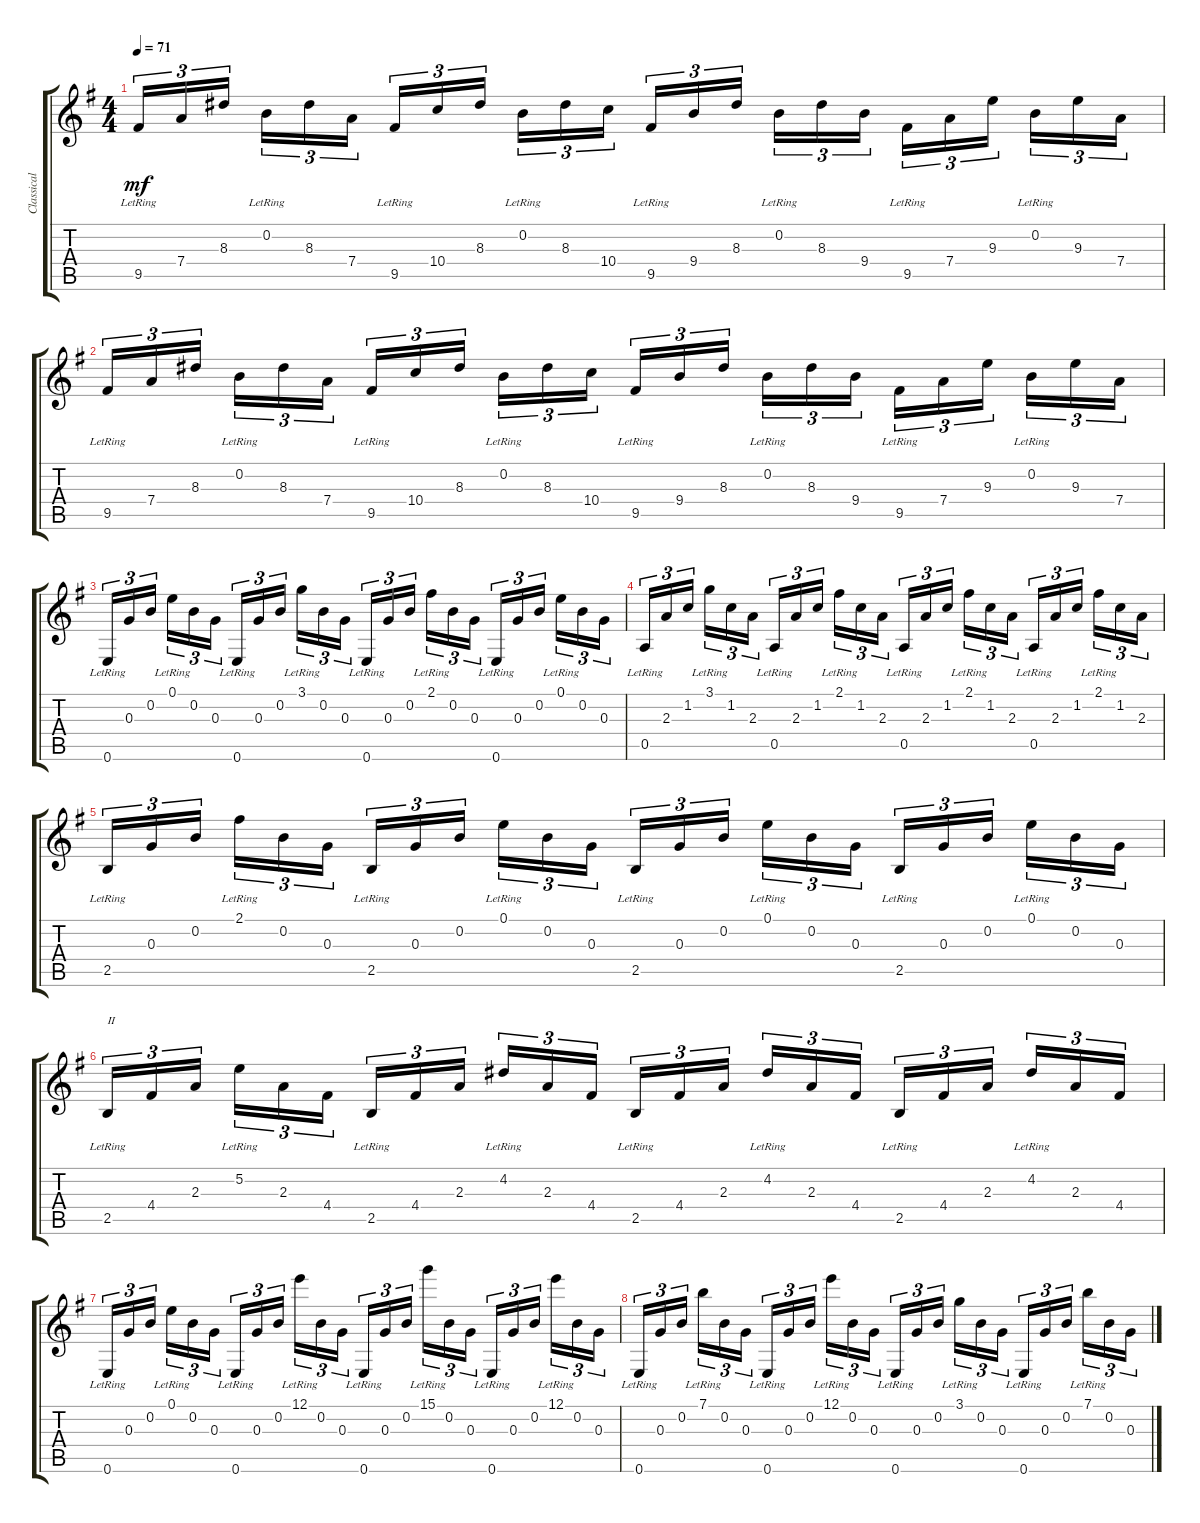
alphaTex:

\track ("Classical Guitar" "Classical ") {instrument acousticguitarnylon}
\staff {score tabs}
\tuning (E4 B3 G3 D3 A2 E2) {hide}
\ts (4 4)
\tempo 71
\clef g2
\ks eminor
9.5{lr}.16{tu (3 2) dy mf} 7.4.16{tu (3 2)} 8.3.16{tu (3 2) beam splitsecondary} 0.2{lr}.16{tu (3 2)} 8.3.16{tu (3 2)} 7.4.16{tu (3 2)} 9.5{lr}.16{tu (3 2)} 10.4.16{tu (3 2)} 8.3.16{tu (3 2) beam splitsecondary} 0.2{lr}.16{tu (3 2)} 8.3.16{tu (3 2)} 10.4.16{tu (3 2)} 9.5{lr}.16{tu (3 2)} 9.4.16{tu (3 2)} 8.3.16{tu (3 2) beam splitsecondary} 0.2{lr}.16{tu (3 2)} 8.3.16{tu (3 2)} 9.4.16{tu (3 2)} 9.5{lr}.16{tu (3 2)} 7.4.16{tu (3 2)} 9.3.16{tu (3 2) beam splitsecondary} 0.2{lr}.16{tu (3 2)} 9.3.16{tu (3 2)} 7.4.16{tu (3 2)} |
9.5{lr}.16{tu (3 2)} 7.4.16{tu (3 2)} 8.3.16{tu (3 2) beam splitsecondary} 0.2{lr}.16{tu (3 2)} 8.3.16{tu (3 2)} 7.4.16{tu (3 2)} 9.5{lr}.16{tu (3 2)} 10.4.16{tu (3 2)} 8.3.16{tu (3 2) beam splitsecondary} 0.2{lr}.16{tu (3 2)} 8.3.16{tu (3 2)} 10.4.16{tu (3 2)} 9.5{lr}.16{tu (3 2)} 9.4.16{tu (3 2)} 8.3.16{tu (3 2) beam splitsecondary} 0.2{lr}.16{tu (3 2)} 8.3.16{tu (3 2)} 9.4.16{tu (3 2)} 9.5{lr}.16{tu (3 2)} 7.4.16{tu (3 2)} 9.3.16{tu (3 2) beam splitsecondary} 0.2{lr}.16{tu (3 2)} 9.3.16{tu (3 2)} 7.4.16{tu (3 2)} |
0.6{lr}.16{tu (3 2)} 0.3.16{tu (3 2)} 0.2.16{tu (3 2) beam splitsecondary} 0.1{lr}.16{tu (3 2)} 0.2.16{tu (3 2)} 0.3.16{tu (3 2)} 0.6{lr}.16{tu (3 2)} 0.3.16{tu (3 2)} 0.2.16{tu (3 2) beam splitsecondary} 3.1{lr}.16{tu (3 2)} 0.2.16{tu (3 2)} 0.3.16{tu (3 2)} 0.6{lr}.16{tu (3 2)} 0.3.16{tu (3 2)} 0.2.16{tu (3 2) beam splitsecondary} 2.1{lr}.16{tu (3 2)} 0.2.16{tu (3 2)} 0.3.16{tu (3 2)} 0.6{lr}.16{tu (3 2)} 0.3.16{tu (3 2)} 0.2.16{tu (3 2) beam splitsecondary} 0.1{lr}.16{tu (3 2)} 0.2.16{tu (3 2)} 0.3.16{tu (3 2)} |
0.5{lr}.16{tu (3 2)} 2.3.16{tu (3 2)} 1.2.16{tu (3 2) beam splitsecondary} 3.1{lr}.16{tu (3 2)} 1.2.16{tu (3 2)} 2.3.16{tu (3 2)} 0.5{lr}.16{tu (3 2)} 2.3.16{tu (3 2)} 1.2.16{tu (3 2) beam splitsecondary} 2.1{lr}.16{tu (3 2)} 1.2.16{tu (3 2)} 2.3.16{tu (3 2)} 0.5{lr}.16{tu (3 2)} 2.3.16{tu (3 2)} 1.2.16{tu (3 2) beam splitsecondary} 2.1{lr}.16{tu (3 2)} 1.2.16{tu (3 2)} 2.3.16{tu (3 2)} 0.5{lr}.16{tu (3 2)} 2.3.16{tu (3 2)} 1.2.16{tu (3 2) beam splitsecondary} 2.1{lr}.16{tu (3 2)} 1.2.16{tu (3 2)} 2.3.16{tu (3 2)} |
2.5{lr}.16{tu (3 2)} 0.3.16{tu (3 2)} 0.2.16{tu (3 2) beam splitsecondary} 2.1{lr}.16{tu (3 2)} 0.2.16{tu (3 2)} 0.3.16{tu (3 2)} 2.5{lr}.16{tu (3 2)} 0.3.16{tu (3 2)} 0.2.16{tu (3 2) beam splitsecondary} 0.1{lr}.16{tu (3 2)} 0.2.16{tu (3 2)} 0.3.16{tu (3 2)} 2.5{lr}.16{tu (3 2)} 0.3.16{tu (3 2)} 0.2.16{tu (3 2) beam splitsecondary} 0.1{lr}.16{tu (3 2)} 0.2.16{tu (3 2)} 0.3.16{tu (3 2)} 2.5{lr}.16{tu (3 2)} 0.3.16{tu (3 2)} 0.2.16{tu (3 2) beam splitsecondary} 0.1{lr}.16{tu (3 2)} 0.2.16{tu (3 2)} 0.3.16{tu (3 2)} |
2.5{lr}.16{tu (3 2) txt "II"} 4.4.16{tu (3 2)} 2.3.16{tu (3 2) beam splitsecondary} 5.2{lr}.16{tu (3 2)} 2.3.16{tu (3 2)} 4.4.16{tu (3 2)} 2.5{lr}.16{tu (3 2)} 4.4.16{tu (3 2)} 2.3.16{tu (3 2) beam splitsecondary} 4.2{lr}.16{tu (3 2)} 2.3.16{tu (3 2)} 4.4.16{tu (3 2)} 2.5{lr}.16{tu (3 2)} 4.4.16{tu (3 2)} 2.3.16{tu (3 2) beam splitsecondary} 4.2{lr}.16{tu (3 2)} 2.3.16{tu (3 2)} 4.4.16{tu (3 2)} 2.5{lr}.16{tu (3 2)} 4.4.16{tu (3 2)} 2.3.16{tu (3 2) beam splitsecondary} 4.2{lr}.16{tu (3 2)} 2.3.16{tu (3 2)} 4.4.16{tu (3 2)} |
0.6{lr}.16{tu (3 2)} 0.3.16{tu (3 2)} 0.2.16{tu (3 2) beam splitsecondary} 0.1{lr}.16{tu (3 2)} 0.2.16{tu (3 2)} 0.3.16{tu (3 2)} 0.6{lr}.16{tu (3 2)} 0.3.16{tu (3 2)} 0.2.16{tu (3 2) beam splitsecondary} 12.1{lr}.16{tu (3 2)} 0.2.16{tu (3 2)} 0.3.16{tu (3 2)} 0.6{lr}.16{tu (3 2)} 0.3.16{tu (3 2)} 0.2.16{tu (3 2) beam splitsecondary} 15.1{lr}.16{tu (3 2)} 0.2.16{tu (3 2)} 0.3.16{tu (3 2)} 0.6{lr}.16{tu (3 2)} 0.3.16{tu (3 2)} 0.2.16{tu (3 2) beam splitsecondary} 12.1{lr}.16{tu (3 2)} 0.2.16{tu (3 2)} 0.3.16{tu (3 2)} |
0.6{lr}.16{tu (3 2)} 0.3.16{tu (3 2)} 0.2.16{tu (3 2) beam splitsecondary} 7.1{lr}.16{tu (3 2)} 0.2.16{tu (3 2)} 0.3.16{tu (3 2)} 0.6{lr}.16{tu (3 2)} 0.3.16{tu (3 2)} 0.2.16{tu (3 2) beam splitsecondary} 12.1{lr}.16{tu (3 2)} 0.2.16{tu (3 2)} 0.3.16{tu (3 2)} 0.6{lr}.16{tu (3 2)} 0.3.16{tu (3 2)} 0.2.16{tu (3 2) beam splitsecondary} 3.1{lr}.16{tu (3 2)} 0.2.16{tu (3 2)} 0.3.16{tu (3 2)} 0.6{lr}.16{tu (3 2)} 0.3.16{tu (3 2)} 0.2.16{tu (3 2) beam splitsecondary} 7.1{lr}.16{tu (3 2)} 0.2.16{tu (3 2)} 0.3.16{tu (3 2)}
